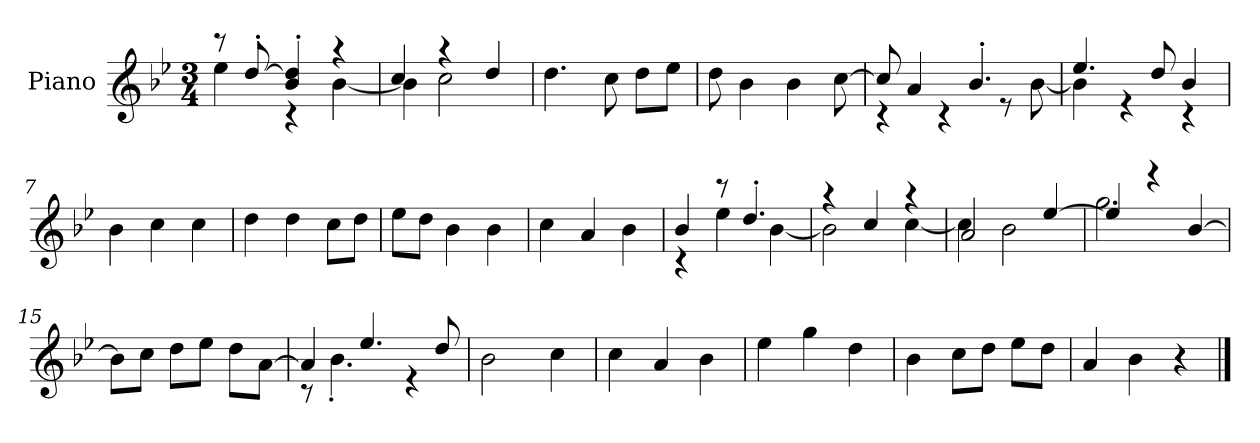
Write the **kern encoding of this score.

**kern
*part1
*staff1
*I"Piano
*I'P-no
*clefG2
*k[b-e-]
*M3/4
*MM178
=1
*^
8r	4ee-\
[8dd'/	.
4b-/' 4dd/]'	4r
4r	[4b-\
=2	=2
4cc/	4b-\]
4r	2cc\
4dd/	.
*v	*v
=3
4.dd\
8cc\
8dd\L
8ee-\J
=4
8dd\
4b-\
4b-\
[8cc\
=5
*^
8cc/]	4r
4a/	.
.	4r
4.b-'/	.
.	8r
.	[8b-\
=6	=6
4.ee-/	4b-\]
.	4r
8dd/	.
4b-/	4r
*v	*v
=7
4b-\
4cc\
4cc\
=8
4dd\
4dd\
8cc\L
8dd\J
!!LO:LB:g=z
=9
8ee-\L
8dd\J
4b-\
4b-\
=10
4cc\
4a/
4b-\
=11
*^
4b-/	4r
8r	4ee-\
4.dd'/	.
.	[4b-\
=12	=12
4r	2b-\]
4cc/	.
4r	[4cc\
=13	=13
2a/	4cc\]
.	2b-\
[4ee-/	.
=14	=14
4ee-/]	2.gg\
4r	.
[4b-/	.
*v	*v
=15
8b-\L]
8cc\J
8dd\L
8ee-\J
8dd\L
[8a\J
=16
*^
4a/]	8r
.	4.b-'\
4.ee-/	.
.	4r
8dd/	.
*v	*v
=17
2b-\
4cc\
!!LO:LB:g=z
=18
4cc\
4a/
4b-\
=19
4ee-\
4gg\
4dd\
=20
4b-\
8cc\L
8dd\J
8ee-\L
8dd\J
=21
4a/
4b-\
4r
==
*-
